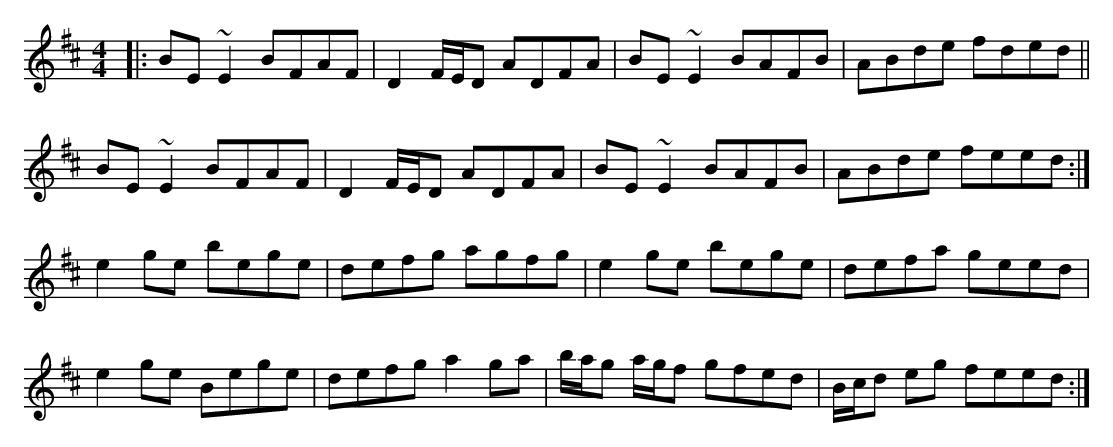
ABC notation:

X:1
M:4/4
K:Edor
|:BE ~E2 BFAF|D2 F/E/D ADFA|BE ~E2 BAFB|ABde fded||
BE ~E2 BFAF|D2 F/E/D ADFA|BE ~E2 BAFB|ABde feed:|
e2 ge bege|defg agfg|e2 ge bege|defa geed|
e2 ge Bege|defg a2 ga|b/a/g a/g/f gfed|B/c/d eg feed:|
